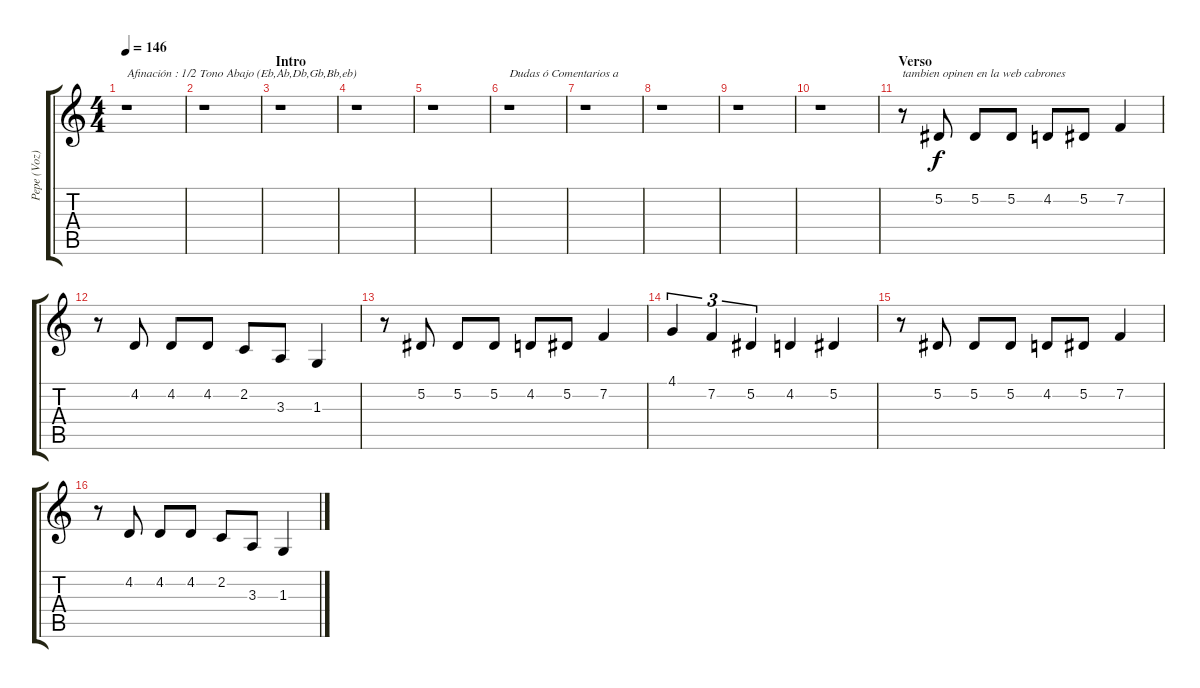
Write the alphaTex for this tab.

\track ("Pepe (Voz)" "Pepe (Voz)") {instrument bassoon}
\staff {score tabs}
\tuning (Eb4 Bb3 Gb3 Db3 Ab2 Eb2) {hide}
\ts (4 4)
\tempo 146
\clef g2
\ks c
r.1{txt "Afinación : 1/2 Tono Abajo (Eb,Ab,Db,Gb,Bb,eb)" dy f instrument bassoon} |
r.1 |
\section ("" "Intro")
r.1 |
r.1 |
r.1 |
r.1{txt "Dudas ó Comentarios a"} |
r.1 |
r.1 |
r.1 |
r.1 |
\section ("" "Verso")
r.8{txt "tambien opinen en la web cabrones"} 5.2.8 5.2.8 5.2.8 4.2.8 5.2.8 7.2.4 |
r.8 4.2.8 4.2.8 4.2.8 2.2.8 3.3.8 1.3.4 |
r.8 5.2.8 5.2.8 5.2.8 4.2.8 5.2.8 7.2.4 |
4.1.4{tu (3 2)} 7.2.4{tu (3 2)} 5.2.4{tu (3 2)} 4.2.4 5.2.4 |
r.8 5.2.8 5.2.8 5.2.8 4.2.8 5.2.8 7.2.4 |
r.8 4.2.8 4.2.8 4.2.8 2.2.8 3.3.8 1.3.4
